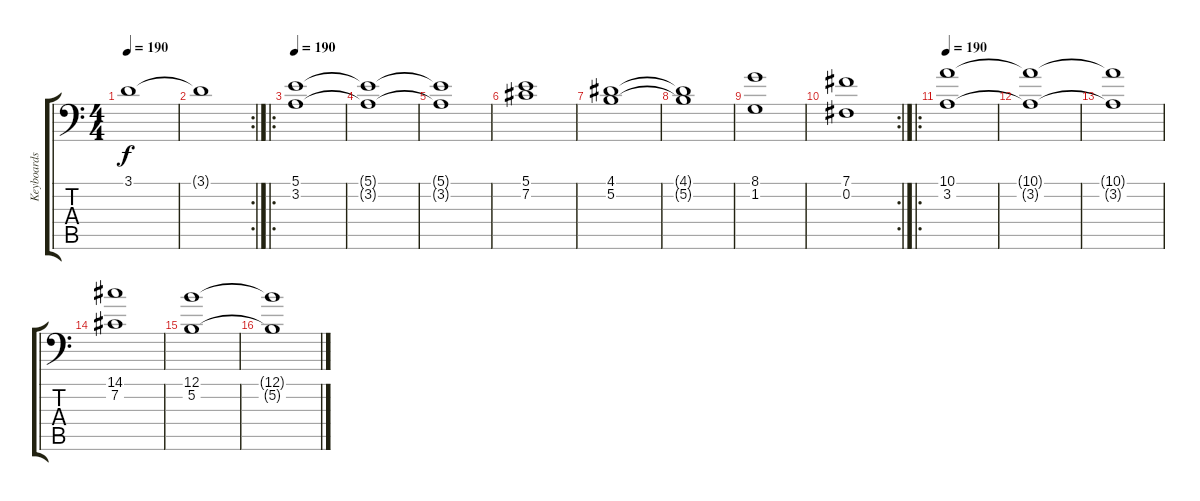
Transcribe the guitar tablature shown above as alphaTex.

\track ("Keyboards" "Keyboards") {instrument synthstrings2}
\staff {score tabs}
\tuning (B3 Gb3 D3 A2 E2 A1) {hide}
\ts (4 4)
\tempo 190
\clef f4
\ks c
3.1{t}.1{dy f} |
\rc 2
3.1{t}.1 |
\ro
\tempo 190
(5.1 3.2).1 |
(5.1{t} 3.2{t}).1 |
(5.1{t} 3.2{t}).1 |
(5.1 7.2).1 |
(4.1 5.2).1 |
(4.1{t} 5.2{t}).1 |
(8.1 1.2).1 |
\rc 2
(7.1 0.2).1 |
\ro
\tempo 190
(10.1 3.2).1 |
(10.1{t} 3.2{t}).1 |
(10.1{t} 3.2{t}).1 |
(14.1 7.2).1 |
(12.1 5.2).1 |
(12.1{t} 5.2{t}).1
